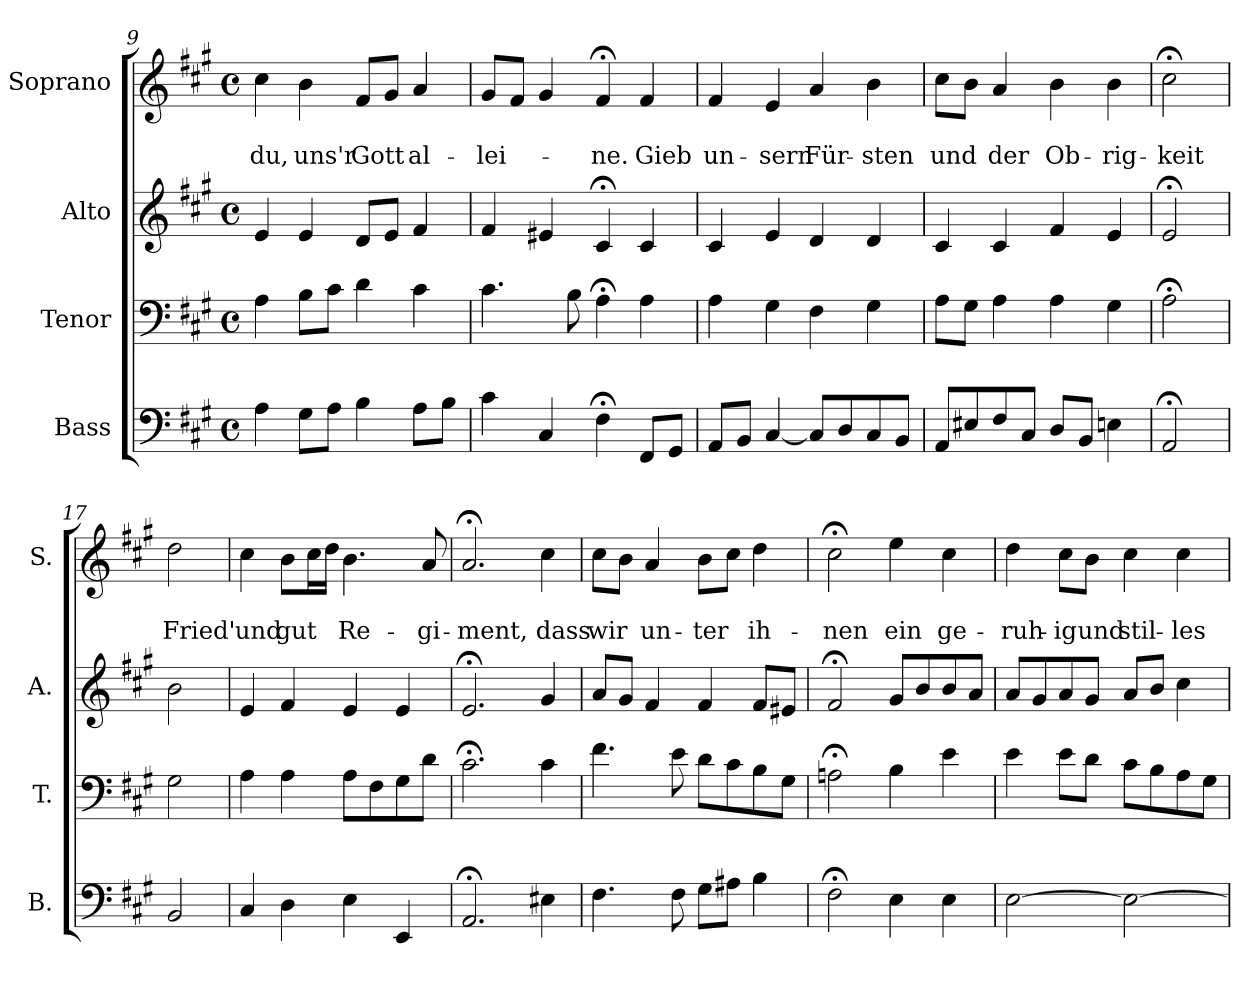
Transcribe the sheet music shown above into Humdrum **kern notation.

**kern	**kern	**kern	**kern	**text	**text
*part4	*part3	*part2	*part1	*part1	*part1
*staff4	*staff3	*staff2	*staff1	*staff1	*staff1
*I"Bass	*I"Tenor	*I"Alto	*I"Soprano	*	*
*I'B.	*I'T.	*I'A.	*I'S.	*	*
*clefF4	*clefF4	*clefG2	*clefG2	*	*
*k[f#c#g#]	*k[f#c#g#]	*k[f#c#g#]	*k[f#c#g#]	*	*
*A:	*A:	*A:	*f#:	*	*
*M4/4	*M4/4	*M4/4	*M4/4	*	*
*met(c)	*met(c)	*met(c)	*met(c)	*	*
=9	=9	=9	=9	=9	=9
4A\	4A\	4e/	4cc#\	.	du,
8G#\L	8B\L	4e/	4b\	.	uns'r
8A\J	8c#\J	.	.	.	.
4B\	4d\	8d/L	8f#/L	.	Gott
.	.	8e/J	8g#/J	.	.
8A\L	4c#\	4f#/	4a/	.	al-
8B\J	.	.	.	.	.
=10	=10	=10	=10	=10	=10
4c#\	4.c#\	4f#/	8g#/L	.	-lei-
.	.	.	8f#/J	.	.
4C#/	.	4e#X/	4g#/	.	.
.	8B\	.	.	.	.
4F#;<\	4A;<\	4c#;</	4f#;</	.	-ne.
8FF#/L	4A\	4c#/	4f#/	.	Gieb
8GG#/J	.	.	.	.	.
=11	=11	=11	=11	=11	=11
8AA/L	4A\	4c#/	4f#/	.	un-
8BB/J	.	.	.	.	.
[4C#/	4G#\	4e/	4e/	.	-sern
8C#/L]	4F#\	4d/	4a/	.	Für-
8D/	.	.	.	.	.
8C#/	4G#\	4d/	4b\	.	-sten
8BB/J	.	.	.	.	.
=12	=12	=12	=12	=12	=12
8AA/L	8A\L	4c#/	8cc#\L	.	und
8E#X/	8G#\J	.	8b\J	.	.
8F#/	4A\	4c#/	4a/	.	der
8C#/J	.	.	.	.	.
8D/L	4A\	4f#/	4b\	.	Ob-
8BB/J	.	.	.	.	.
4En\	4G#\	4e/	4b\	.	-rig-
=16	=16	=16	=16	=16	=16
2AA;</	2A;<\	2e;</	2cc#;<\	.	-keit
!!LO:LB:g=z
=17	=17	=17	=17	=17	=17
2BB/	2G#\	2b\	2dd\	.	Fried'
=15	=15	=15	=15	=15	=15
4C#/	4A\	4e/	4cc#\	.	und
4D\	4A\	4f#/	8b\L	.	gut
.	.	.	16cc#\L	.	.
.	.	.	16dd\JJ	.	.
4E\	8A\L	4e/	4.b\	.	Re-
.	8F#\	.	.	.	.
4EE/	8G#\	4e/	.	.	.
.	8d\J	.	8a/	.	-gi-
=16	=16	=16	=16	=16	=16
2.AA;</	2.c#;<\	2.e;</	2.a;</	.	-ment,
4E#X\	4c#\	4g#/	4cc#\	.	dass
=17	=17	=17	=17	=17	=17
4.F#\	4.f#\	8a/L	8cc#\L	.	wir
.	.	8g#/J	8b\J	.	.
.	.	4f#/	4a/	.	un-
8F#\	8e\	.	.	.	.
8G#\L	8d\L	4f#/	8b\L	.	-ter
8A#X\J	8c#\	.	8cc#\J	.	.
4B\	8B\	8f#/L	4dd\	.	ih-
.	8G#\J	8e#X/J	.	.	.
=18	=18	=18	=18	=18	=18
2F#;<\	2An;<\	2f#;</	2cc#;<\	.	-nen
4E\	4B\	8g#/L	4ee\	.	ein
.	.	8b/	.	.	.
4E\	4e\	8b/	4cc#\	.	ge-
.	.	8a/J	.	.	.
=19	=19	=19	=19	=19	=19
[2E\	4e\	8a/L	4dd\	.	-ruh-
.	.	8g#/	.	.	.
.	8e\L	8a/	8cc#\L	.	-ig
.	8d\J	8g#/J	8b\J	.	und
2E\_	8c#\L	8a/L	4cc#\	.	stil-
.	8B\	8b/J	.	.	.
.	8A\	4cc#\	4cc#\	.	-les
.	8G#\J	.	.	.	.
=	=	=	=	=	=
*-	*-	*-	*-	*-	*-
